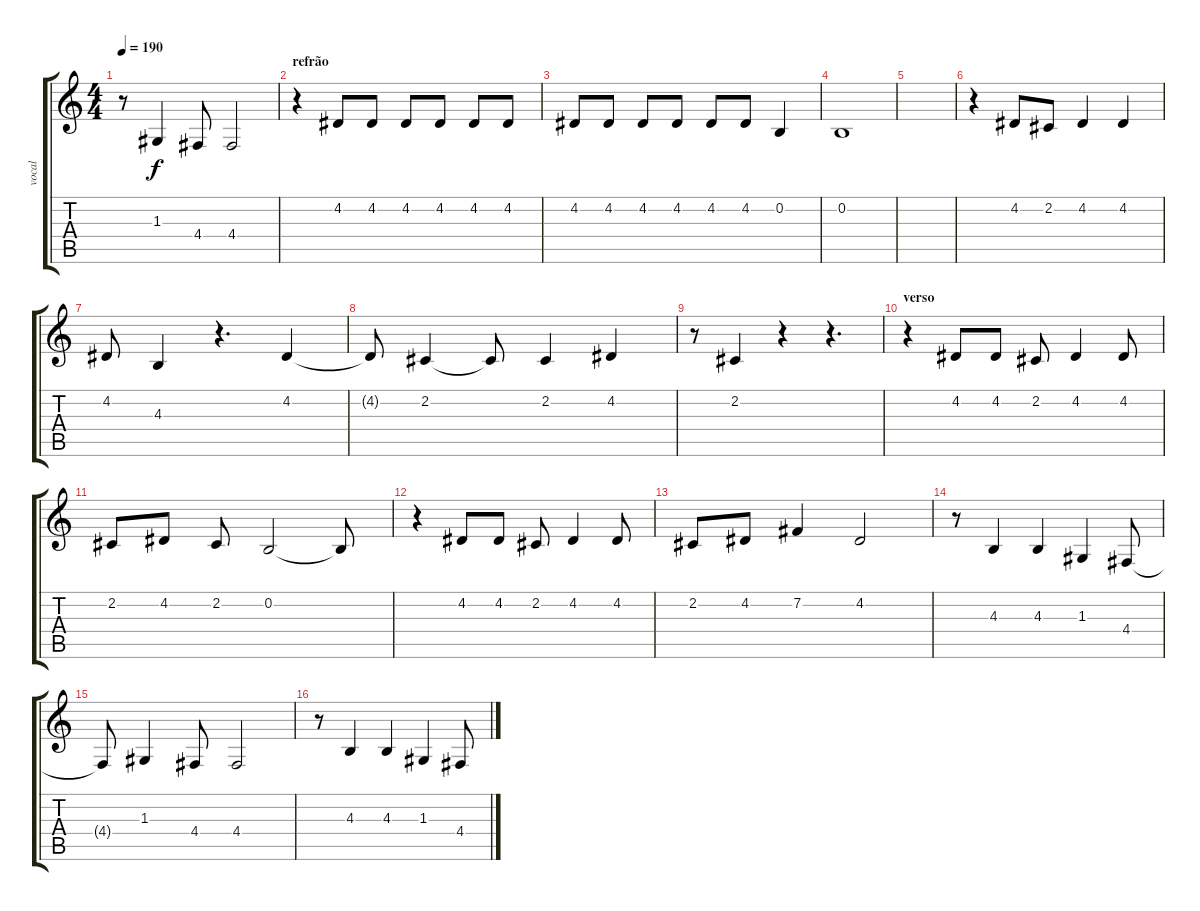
\track ("vocal" "vocal") {instrument acousticgrandpiano}
\staff {score tabs}
\tuning (E4 B3 G3 D3 A2 E2) {hide}
\ts (4 4)
\tempo 190
\clef g2
\ks c
r.8{dy f} 1.3.4 4.4.8 4.4.2 |
\section ("" "refrão")
r.4 4.2.8 4.2.8 4.2.8 4.2.8 4.2.8 4.2.8 |
4.2.8 4.2.8 4.2.8 4.2.8 4.2.8 4.2.8 0.2.4 |
0.2.1 |
|
r.4 4.2.8 2.2.8 4.2.4 4.2.4 |
4.2.8 4.3.4 r.4{d} 4.2.4 |
4.2{t}.8 2.2.4 2.2{t}.8 2.2.4 4.2.4 |
r.8 2.2.4 r.4 r.4{d} |
\section ("" "verso")
r.4 4.2.8 4.2.8 2.2.8 4.2.4 4.2.8 |
2.2.8 4.2.8 2.2.8 0.2.2 0.2{t}.8 |
r.4 4.2.8 4.2.8 2.2.8 4.2.4 4.2.8 |
2.2.8 4.2.8 7.2.4 4.2.2 |
r.8 4.3.4 4.3.4 1.3.4 4.4.8 |
4.4{t}.8 1.3.4 4.4.8 4.4.2 |
r.8 4.3.4 4.3.4 1.3.4 4.4.8
